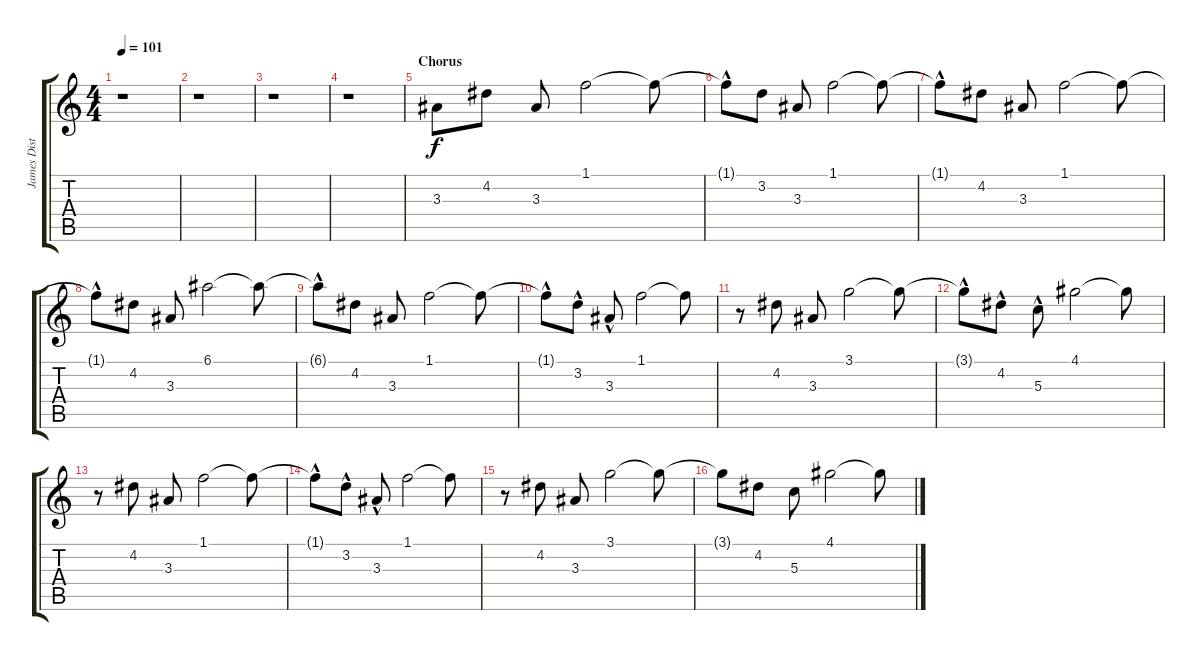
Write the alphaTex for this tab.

\track ("James Distortion 1" "James Dist") {instrument distortionguitar}
\staff {score tabs}
\tuning (E4 B3 G3 D3 A2 E2) {hide}
\ts (4 4)
\tempo 101
\clef g2
\ks c
r.1{dy f} |
r.1 |
r.1 |
r.1 |
\section ("" "Chorus")
3.3.8 4.2.8 3.3.8 1.1.2 1.1{t}.8 |
1.1{hac t}.8 3.2.8 3.3.8 1.1.2 1.1{t}.8 |
1.1{hac t}.8 4.2.8 3.3.8 1.1.2 1.1{t}.8 |
1.1{hac t}.8 4.2.8 3.3.8 6.1.2 6.1{t}.8 |
6.1{hac t}.8 4.2.8 3.3.8 1.1.2 1.1{t}.8 |
1.1{hac t}.8 3.2{hac}.8 3.3{hac}.8 1.1.2 1.1{t}.8 |
r.8 4.2.8 3.3.8 3.1.2 3.1{t}.8 |
3.1{hac t}.8 4.2{hac}.8 5.3{hac}.8 4.1.2 4.1{t}.8 |
r.8 4.2.8 3.3.8 1.1.2 1.1{t}.8 |
1.1{hac t}.8 3.2{hac}.8 3.3{hac}.8 1.1.2 1.1{t}.8 |
r.8 4.2.8 3.3.8 3.1.2 3.1{t}.8 |
3.1{t}.8 4.2.8 5.3.8 4.1.2 4.1{t}.8
